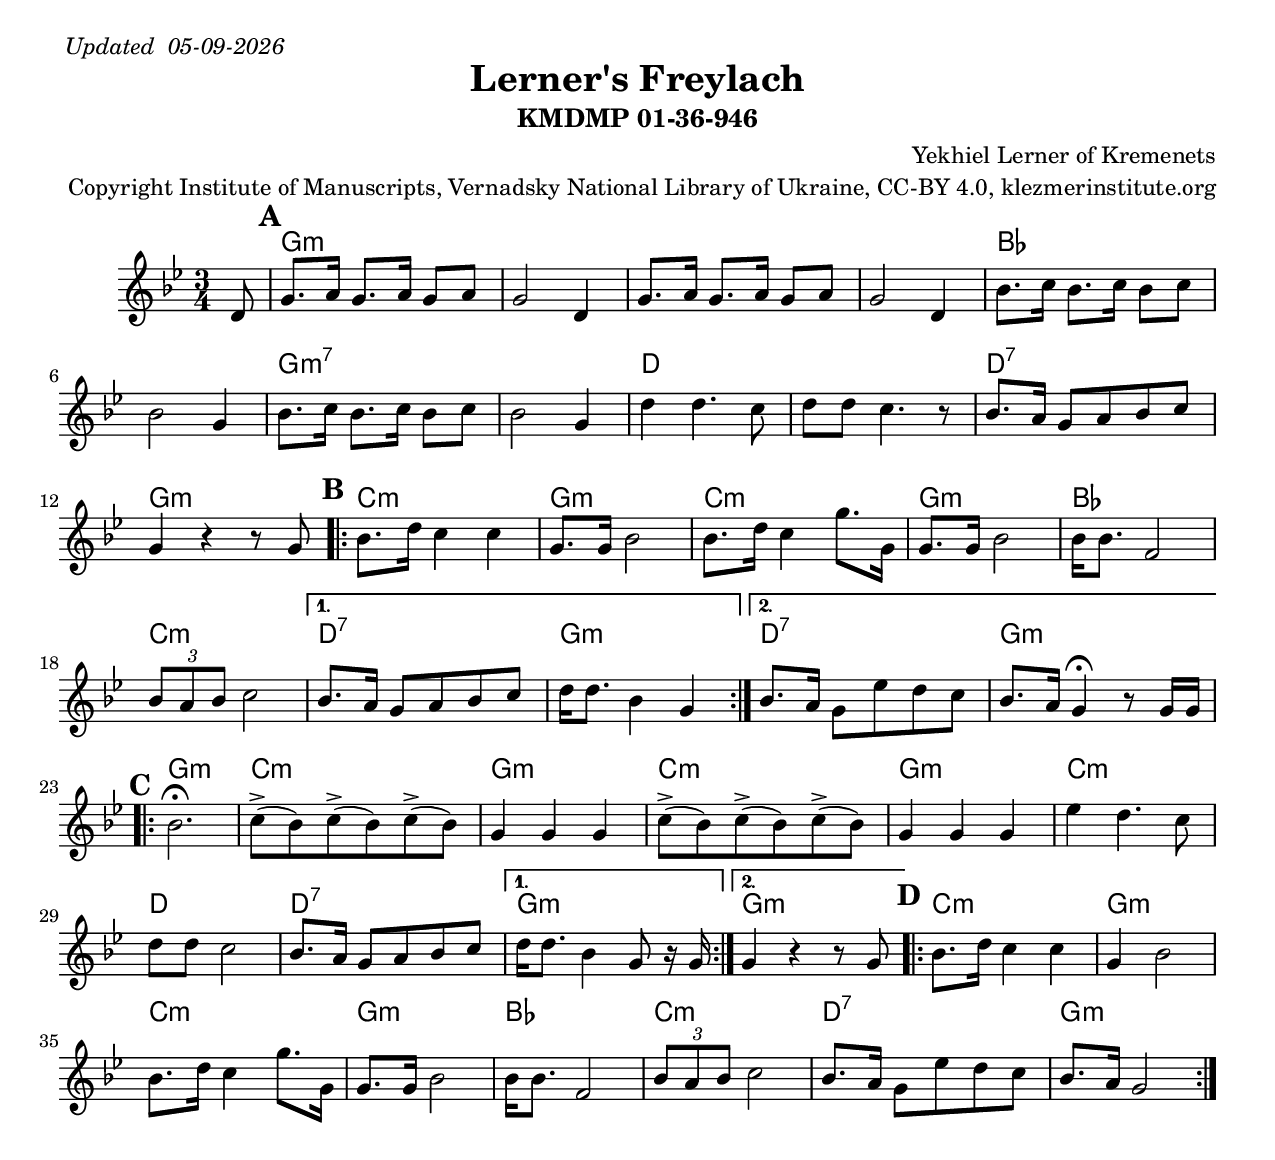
\version "2.18.0"
\include "english.ly"
%\pointAndClickOff
\paper{
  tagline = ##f
  print-all-headers = ##t
  #(set-paper-size "letter")
}

date = #(strftime "%d-%m-%Y" (localtime (current-time)))
\markup{ \italic{ " Updated " \date } }

%\markup{ Source filename: KMDMP 01-36-946 - Lerners Frailach C leadsheet - Eric Rangell.ly }

global = {
  \clef treble
  \key g \minor
  \time 3/4
  \set Score.markFormatter = #format-mark-box-alphabet
}


%################################# Music Blocks ########################

sopmusicA = { 
\mark \default
g'8. a'16 g'8. a'16 g'8 a'8 
g'2 d'4
g'8. a'16 g'8. a'16 g'8 a' 
g'2 d'4 
bf'8. c''16 bf'8. c''16 bf'8 c''8 
bf'2 g'4
bf'8. c''16 bf'8. c''16 bf'8 c''8 
bf'2 g'4
d''4 d''4. c''8
d''8 d''8 c''4. r8
bf'8. a'16 g'8 a' bf' c''
g'4 r4 r8 g'8 
}

sopmusicB = {

\mark \default
bf'8. d''16 c''4 c''4
g'8. g'16 bf'2
bf'8. d''16 c''4 g''8. g'16
g'8. g'16 bf'2
bf'16 bf'8. f'2 
\times 2/3 {bf'8 a'8 bf'8} c''2
}

sopmusicBA = {
bf'8. a'16 g'8 a' bf' c'' 
d''16 d''8. bf'4 g'
}

sopmusicBB = { 
bf'8. a'16 g'8 ef'' d'' c'' 
bf'8. a'16 g'4 \fermata r8 g'16 g'16 
}

sopmusicC = {

\mark \default
bf'2. \fermata
c''8-> (bf'8) c''-> (bf') c''-> (bf')
g'4 g' g' 
c''8-> (bf'8) c''-> (bf') c''-> (bf')
g'4 g' g' 
ef''4 d''4. c''8 
d''8 d'' c''2 
bf'8. a'16 g'8 a' bf' c'' 
}

sopmusicCA = {
d''16 d''8. bf'4 g'8 r16 g'16
}

sopmusicCB = {
g'4 r4 r8 g'8
}

sopmusicD = {

\mark \default
bf'8. d''16 c''4 c''4 
g'4 bf'2 
bf'8. d''16 c''4 g''8. g'16 
g'8. g'16 bf'2 
bf'16 bf'8. f'2 
\times 2/3 {bf'8 a' bf'} c''2 
bf'8. a'16 g'8 ef'' d'' c'' 
bf'8. a'16 g'2
}


%#################################### Melody ########################
melody = \transpose c c {
  \global
  \partial 8 d'8    %lead in notes
\sopmusicA 
\repeat volta 2 \sopmusicB \alternative {\sopmusicBA \sopmusicBB}
\repeat volta 2 \sopmusicC \alternative {\sopmusicCA \sopmusicCB}
\repeat volta 2 { \sopmusicD }

}
%################################# Lyrics #####################





%################################# Chords #######################

harmonies = \transpose c c \chordmode { 
g2.:m s2. s2. s2. bf2. s2. 
g2.:m7 s2. d2. s2. d2.:7 g2.:m
c2.:m g2.:m c2.:m g2.:m bf2. c2.:m
d2.:7 g2.:m d2.:7 g2.:m g2.:m c2.:m g2.:m
c2.:m g2.:m c2.:m d2. d2.:7 g2.:m g2.:m
c2.:m g2.:m c2.:m g2.:m bf2. c2.:m d2.:7 g2.:m
}

\score {
  <<
    \new ChordNames {
      \set chordChanges = ##f
      #(set-paper-size "letter")
      #(set-paper-size "letter")
	  s8
      \harmonies
    }
    \new Staff
    \melody
  >>


\header {
    title="Lerner's Freylach"
    subtitle="KMDMP 01-36-946"
    composer="Yekhiel Lerner of Kremenets"
	opus="Copyright Institute of Manuscripts, Vernadsky National Library of Ukraine, CC-BY 4.0, klezmerinstitute.org"
}

  \midi{\tempo 4 = 120}
  \layout{indent = 1.0\cm}
}
